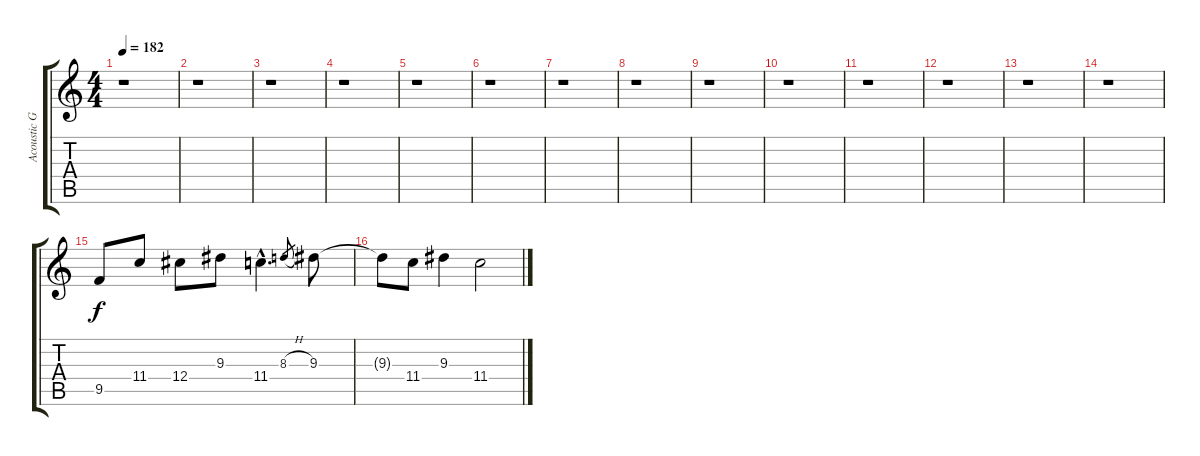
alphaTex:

\track ("Acoustic Guitar" "Acoustic G") {instrument acousticguitarsteel}
\staff {score tabs}
\tuning (Eb4 Bb3 Gb3 Db3 Ab2 Eb2) {hide}
\ts (4 4)
\tempo 182
\clef g2
\ks c
r.1{dy f instrument acousticguitarsteel} |
r.1 |
r.1 |
r.1 |
r.1 |
r.1 |
r.1 |
r.1 |
r.1 |
r.1 |
r.1 |
r.1 |
r.1 |
r.1 |
9.5.8 11.4.8 12.4.8 9.3.8 11.4{hac}.4{d} 8.3{h}.8{gr} 9.3.8 |
9.3{t}.8 11.4.8 9.3.4 11.4.2
